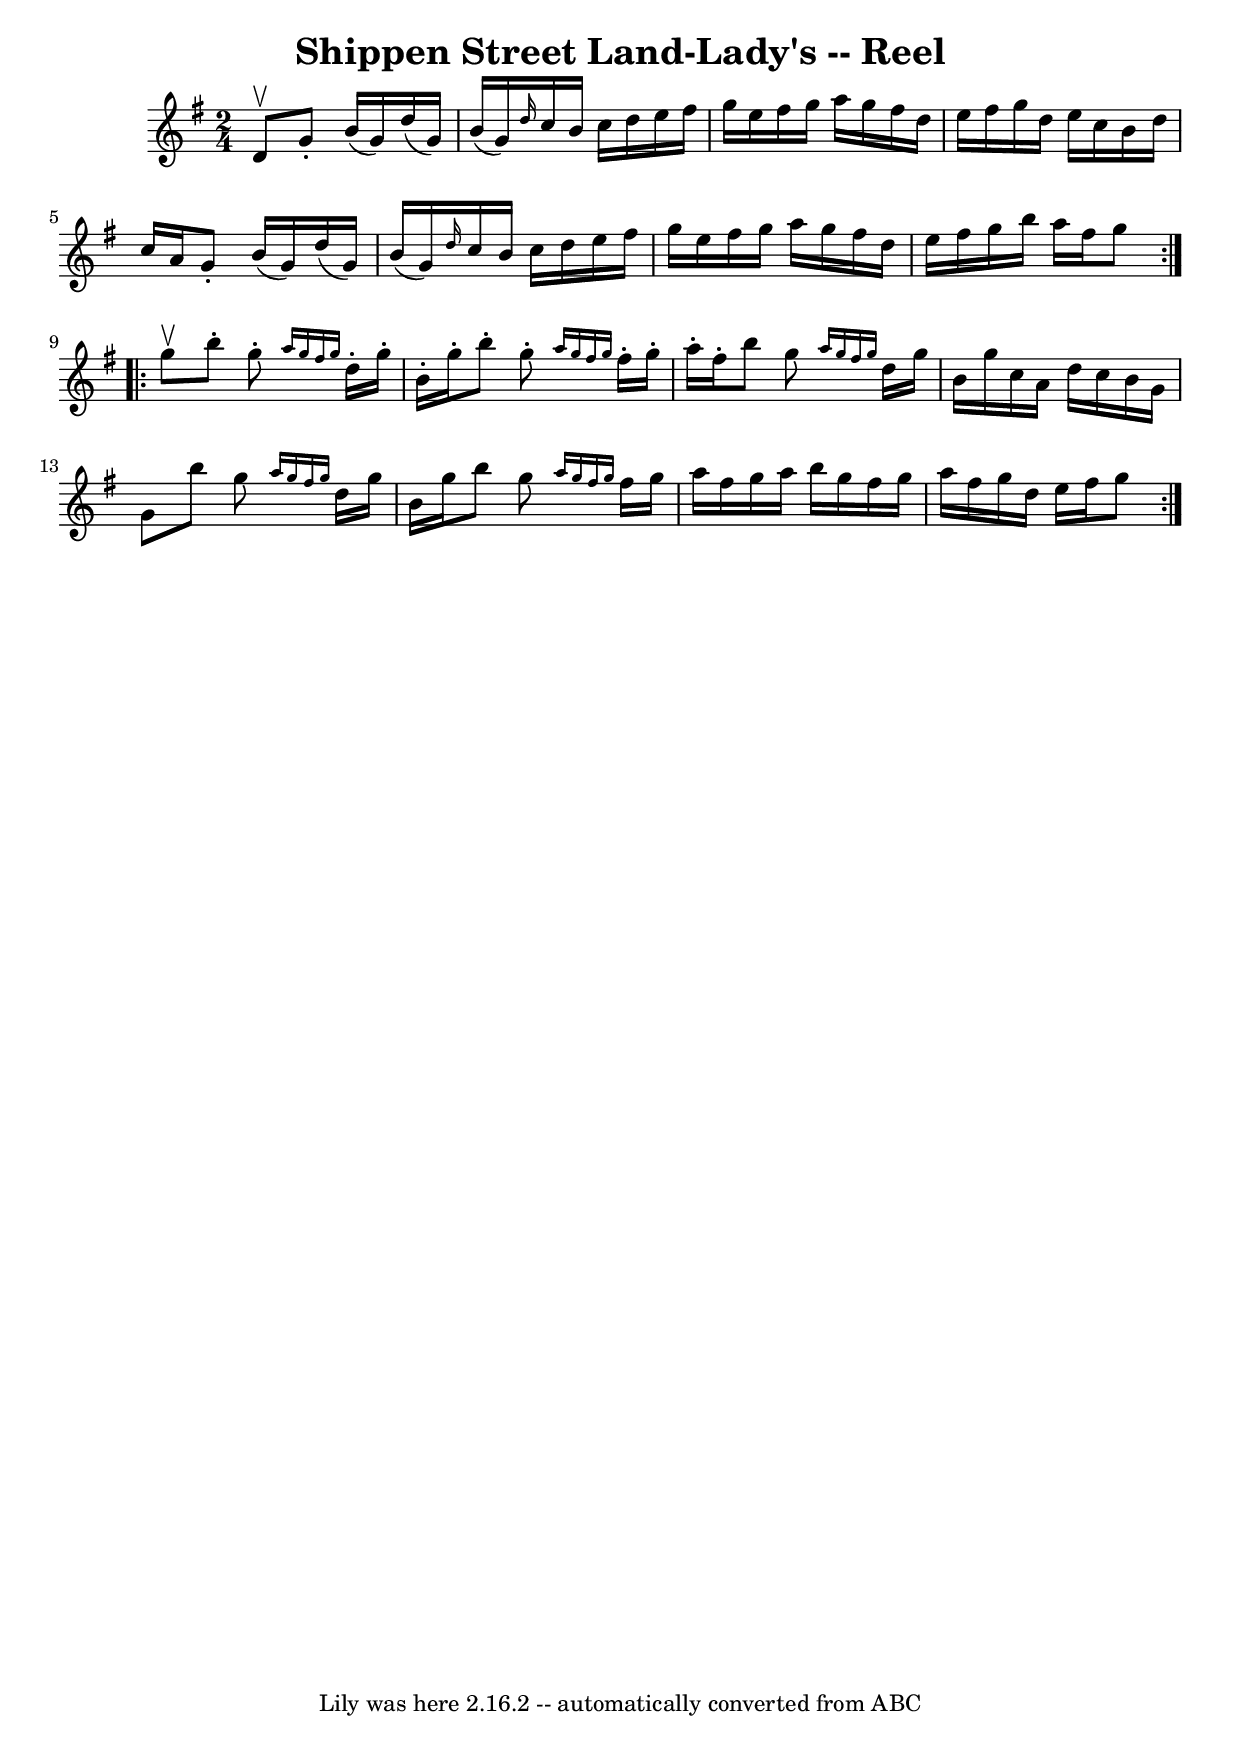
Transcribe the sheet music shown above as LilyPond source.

\version "2.16.2"
\include "Mammoth.ily"
\header {
  %% book = "Ryan's Mammoth Collection"
  crossRefNumber = "1"
  footnotes = "\\\\283"
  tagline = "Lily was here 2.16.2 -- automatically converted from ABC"
  title = "Shippen Street Land-Lady's -- Reel"

}
voicedefault =  {



  \repeat volta 2 {

    \time 2/4 
    \key g \major
    d'8^\upbow |
    g'8-. b'16 (g'16)   
    d''16 (g'16) b'16 (g'16)   |
    \grace { d''16  
	   } c''16  
    b'16 c''16 d''16 e''16 fis''16 g''16 e''16    |
    
    fis''16 g''16 a''16 g''16 fis''16 d''16 e''16 fis''16    
    |
    g''16 d''16 e''16 c''16 b'16 d''16 c''16 a'16   
    |
    g'8-. b'16 (g'16) d''16 (g'16) b'16 (g'16)   |
    \grace { d''16  
	   } c''16 b'16 c''16 d''16 e''16   
    fis''16 g''16 e''16    |
    fis''16 g''16 a''16 g''16    
    fis''16 d''16 e''16 fis''16    |
    g''16 b''16 a''16    
    fis''16 g''8    
  }     
  \repeat volta 2 {
    g''8^\upbow |
    b''8-.  
    g''8-. \grace { a''16 g''16 fis''16 g''16  
		   } d''16-. g''16-. b'16-. g''16-.   |
    b''8-. g''8-. \grace { a''16    
			     g''16 fis''16 g''16  
			   } fis''16-. g''16-. a''16-. fis''16-.   
    |
    b''8 g''8  \grace { a''16 g''16 fis''16 g''16  
		      }  
    d''16 g''16 b'16 g''16    |
    c''16 a'16 d''16 c''16  
    b'16 g'16 g'8    |
    b''8 g''8  \grace { a''16 g''16  
			fis''16 g''16  
		      } d''16 g''16 b'16 g''16    |
    b''8    
    g''8  \grace { a''16 g''16 fis''16 g''16  
		 } fis''16 g''16    
    a''16 fis''16    |
    g''16 a''16 b''16 g''16 fis''16    
    g''16 a''16 fis''16    |
    g''16 d''16 e''16 fis''16    
    g''8    
  }   

}

\score{
  <<

    \context Staff="default"
    {
      \voicedefault 
      
    }

  >>
  \layout {
    
  }
  \midi {
  }

}
